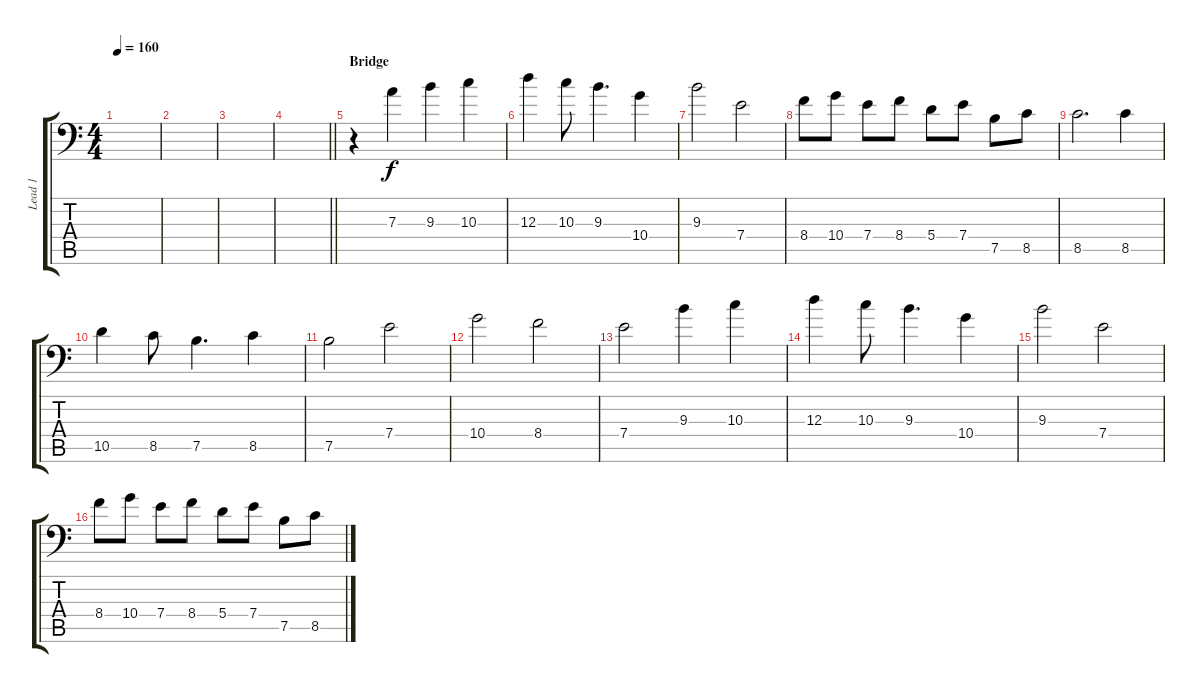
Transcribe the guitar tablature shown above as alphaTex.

\track ("Lead 1" "Lead 1") {instrument distortionguitar}
\staff {score tabs}
\tuning (B3 Gb3 D3 A2 E2 A1) {hide}
\ts (4 4)
\tempo 160
\clef f4
\ks c
|
|
|
\barLineRight lightlight
|
\section ("" "Bridge")
r.4 7.3.4 9.3.4 10.3.4 |
12.3.4 10.3.8 9.3.4{d} 10.4.4 |
9.3.2 7.4.2 |
8.4.8 10.4.8 7.4.8 8.4.8 5.4.8 7.4.8 7.5.8 8.5.8 |
8.5.2{d} 8.5.4 |
10.5.4 8.5.8 7.5.4{d} 8.5.4 |
7.5.2 7.4.2 |
10.4.2 8.4.2 |
7.4.2 9.3.4 10.3.4 |
12.3.4 10.3.8 9.3.4{d} 10.4.4 |
9.3.2 7.4.2 |
8.4.8 10.4.8 7.4.8 8.4.8 5.4.8 7.4.8 7.5.8 8.5.8
